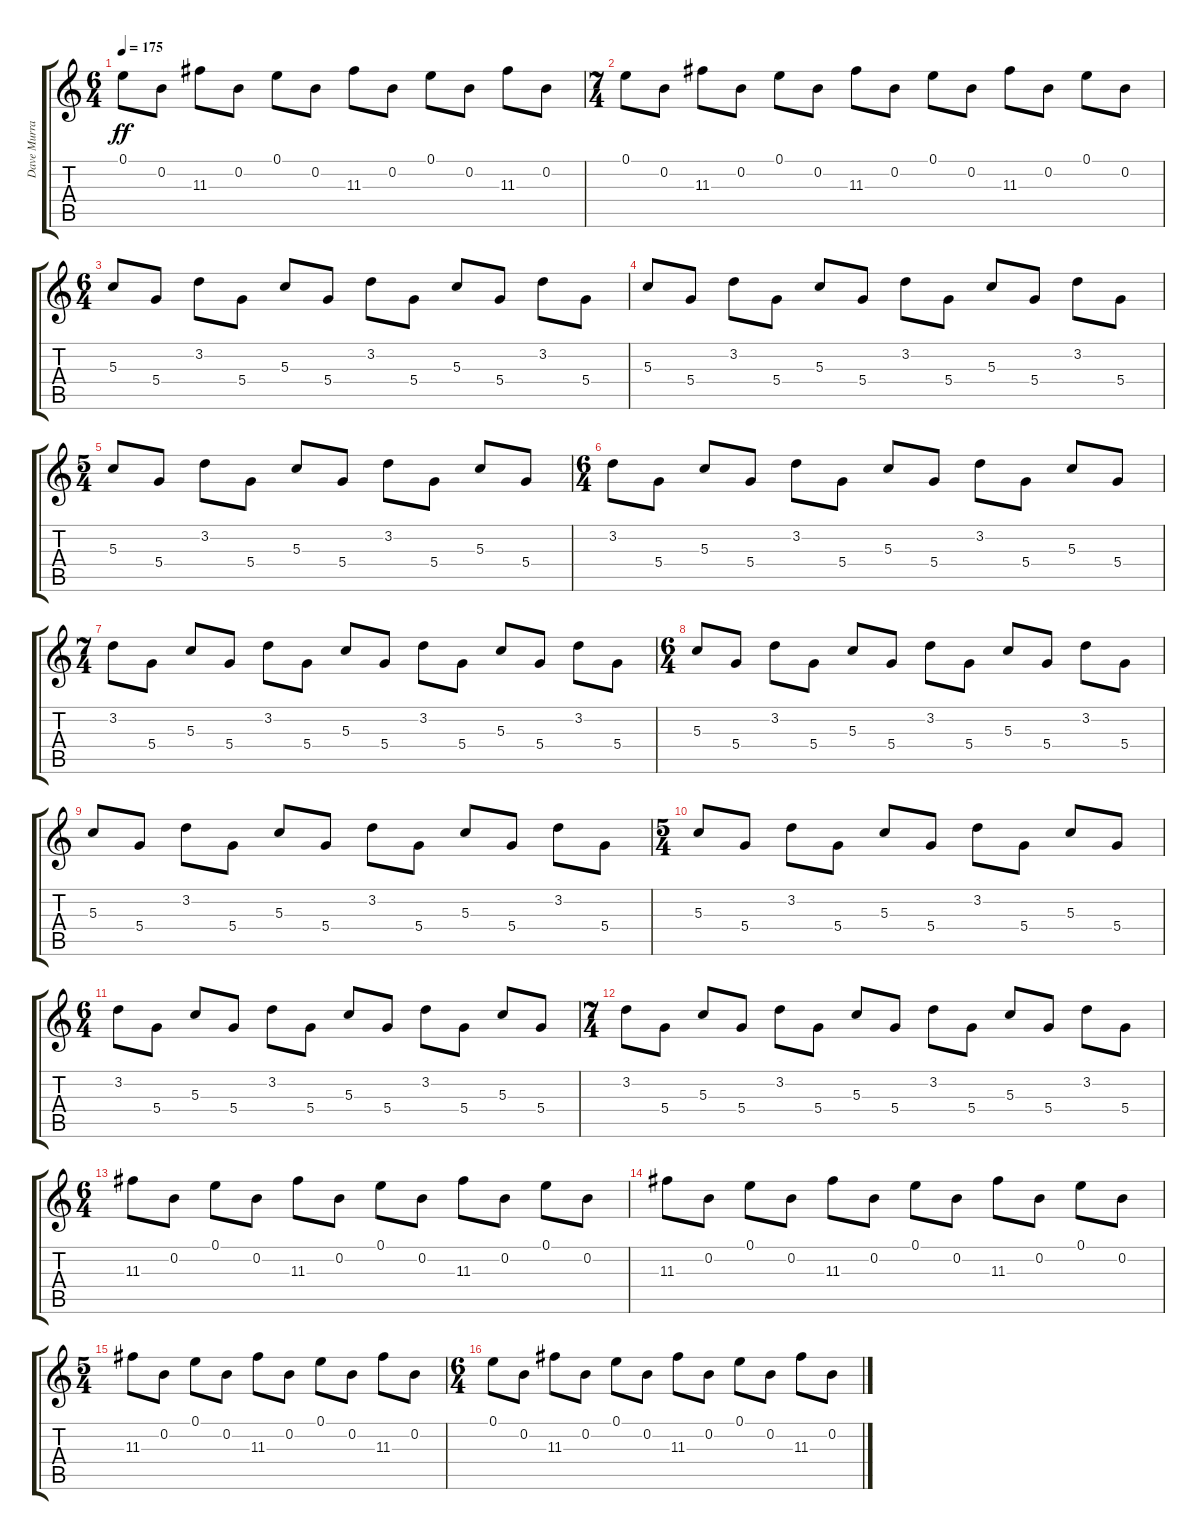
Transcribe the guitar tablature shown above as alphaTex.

\track ("Dave Murray" "Dave Murra") {instrument distortionguitar}
\staff {score tabs}
\tuning (E4 B3 G3 D3 A2 E2) {hide}
\ts (6 4)
\tempo 175
\clef g2
\ks c
0.1.8{dy ff} 0.2.8 11.3.8 0.2.8 0.1.8 0.2.8 11.3.8 0.2.8 0.1.8 0.2.8 11.3.8 0.2.8 |
\ts (7 4)
0.1.8 0.2.8 11.3.8 0.2.8 0.1.8 0.2.8 11.3.8 0.2.8 0.1.8 0.2.8 11.3.8 0.2.8 0.1.8 0.2.8 |
\ts (6 4)
5.3.8 5.4.8 3.2.8 5.4.8 5.3.8 5.4.8 3.2.8 5.4.8 5.3.8 5.4.8 3.2.8 5.4.8 |
5.3.8 5.4.8 3.2.8 5.4.8 5.3.8 5.4.8 3.2.8 5.4.8 5.3.8 5.4.8 3.2.8 5.4.8 |
\ts (5 4)
5.3.8 5.4.8 3.2.8 5.4.8 5.3.8 5.4.8 3.2.8 5.4.8 5.3.8 5.4.8 |
\ts (6 4)
3.2.8 5.4.8 5.3.8 5.4.8 3.2.8 5.4.8 5.3.8 5.4.8 3.2.8 5.4.8 5.3.8 5.4.8 |
\ts (7 4)
3.2.8 5.4.8 5.3.8 5.4.8 3.2.8 5.4.8 5.3.8 5.4.8 3.2.8 5.4.8 5.3.8 5.4.8 3.2.8 5.4.8 |
\ts (6 4)
5.3.8 5.4.8 3.2.8 5.4.8 5.3.8 5.4.8 3.2.8 5.4.8 5.3.8 5.4.8 3.2.8 5.4.8 |
5.3.8 5.4.8 3.2.8 5.4.8 5.3.8 5.4.8 3.2.8 5.4.8 5.3.8 5.4.8 3.2.8 5.4.8 |
\ts (5 4)
5.3.8 5.4.8 3.2.8 5.4.8 5.3.8 5.4.8 3.2.8 5.4.8 5.3.8 5.4.8 |
\ts (6 4)
3.2.8 5.4.8 5.3.8 5.4.8 3.2.8 5.4.8 5.3.8 5.4.8 3.2.8 5.4.8 5.3.8 5.4.8 |
\ts (7 4)
3.2.8 5.4.8 5.3.8 5.4.8 3.2.8 5.4.8 5.3.8 5.4.8 3.2.8 5.4.8 5.3.8 5.4.8 3.2.8 5.4.8 |
\ts (6 4)
11.3.8{volume 10 instrument electricguitarclean} 0.2.8 0.1.8 0.2.8 11.3.8 0.2.8 0.1.8 0.2.8 11.3.8 0.2.8 0.1.8 0.2.8 |
11.3.8 0.2.8 0.1.8 0.2.8 11.3.8 0.2.8 0.1.8 0.2.8 11.3.8 0.2.8 0.1.8 0.2.8 |
\ts (5 4)
11.3.8 0.2.8 0.1.8 0.2.8 11.3.8 0.2.8 0.1.8 0.2.8 11.3.8 0.2.8 |
\ts (6 4)
0.1.8 0.2.8 11.3.8 0.2.8 0.1.8 0.2.8 11.3.8 0.2.8 0.1.8 0.2.8 11.3.8 0.2.8
